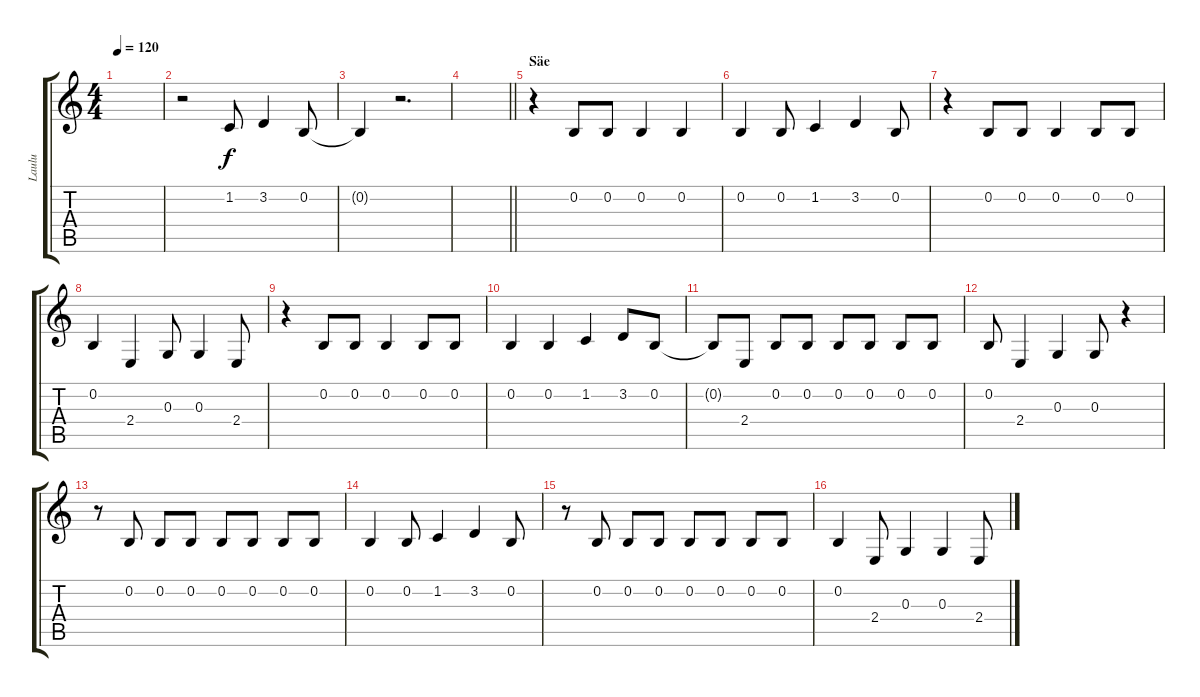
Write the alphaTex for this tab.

\track ("Laulu" "Laulu") {instrument violin}
\staff {score tabs}
\tuning (E4 B3 G3 D3 A2 E2) {hide}
\ts (4 4)
\tempo 120
\clef g2
\ks c
|
r.2 1.2.8 3.2.4 0.2.8 |
0.2{t}.4 r.2{d} |
\barLineRight lightlight
|
\section ("" "Säe")
r.4 0.2.8 0.2.8 0.2.4 0.2.4 |
0.2.4 0.2.8 1.2.4 3.2.4 0.2.8 |
r.4 0.2.8 0.2.8 0.2.4 0.2.8 0.2.8 |
0.2.4 2.4.4 0.3.8 0.3.4 2.4.8 |
r.4 0.2.8 0.2.8 0.2.4 0.2.8 0.2.8 |
0.2.4 0.2.4 1.2.4 3.2.8 0.2.8 |
0.2{t}.8 2.4.8 0.2.8 0.2.8 0.2.8 0.2.8 0.2.8 0.2.8 |
0.2.8 2.4.4 0.3.4 0.3.8 r.4 |
r.8 0.2.8 0.2.8 0.2.8 0.2.8 0.2.8 0.2.8 0.2.8 |
0.2.4 0.2.8 1.2.4 3.2.4 0.2.8 |
r.8 0.2.8 0.2.8 0.2.8 0.2.8 0.2.8 0.2.8 0.2.8 |
0.2.4 2.4.8 0.3.4 0.3.4 2.4.8
